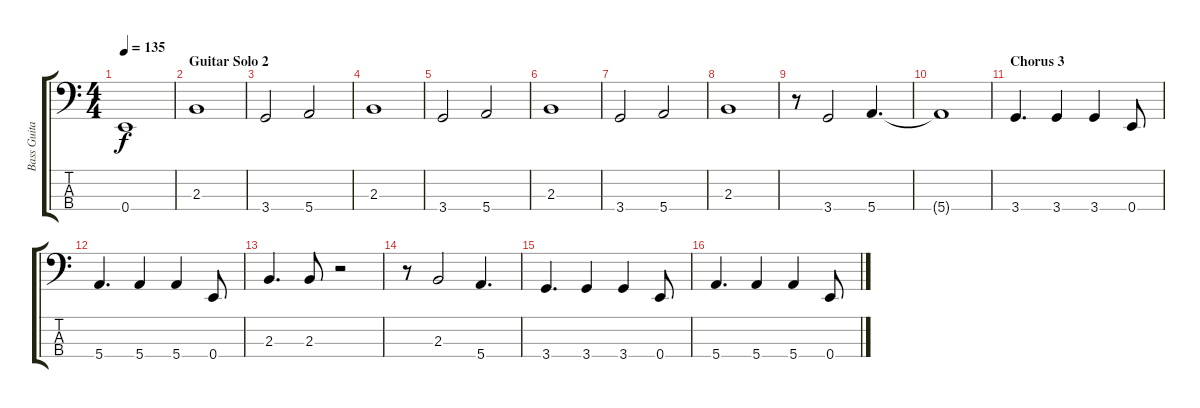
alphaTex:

\track ("Bass Guitar" "Bass Guita") {instrument electricbasspick}
\staff {score tabs}
\tuning (G2 D2 A1 E1) {hide}
\ts (4 4)
\tempo 135
\clef f4
\ks c
0.4{t}.1{dy f} |
\section ("" "Guitar Solo 2")
2.3.1 |
3.4.2 5.4.2 |
2.3.1 |
3.4.2 5.4.2 |
2.3.1 |
3.4.2 5.4.2 |
2.3.1 |
r.8 3.4.2 5.4.4{d} |
5.4{t}.1 |
\section ("" "Chorus 3")
3.4.4{d} 3.4.4 3.4.4 0.4.8 |
5.4.4{d} 5.4.4 5.4.4 0.4.8 |
2.3.4{d} 2.3.8 r.2 |
r.8 2.3.2 5.4.4{d} |
3.4.4{d} 3.4.4 3.4.4 0.4.8 |
5.4.4{d} 5.4.4 5.4.4 0.4.8
